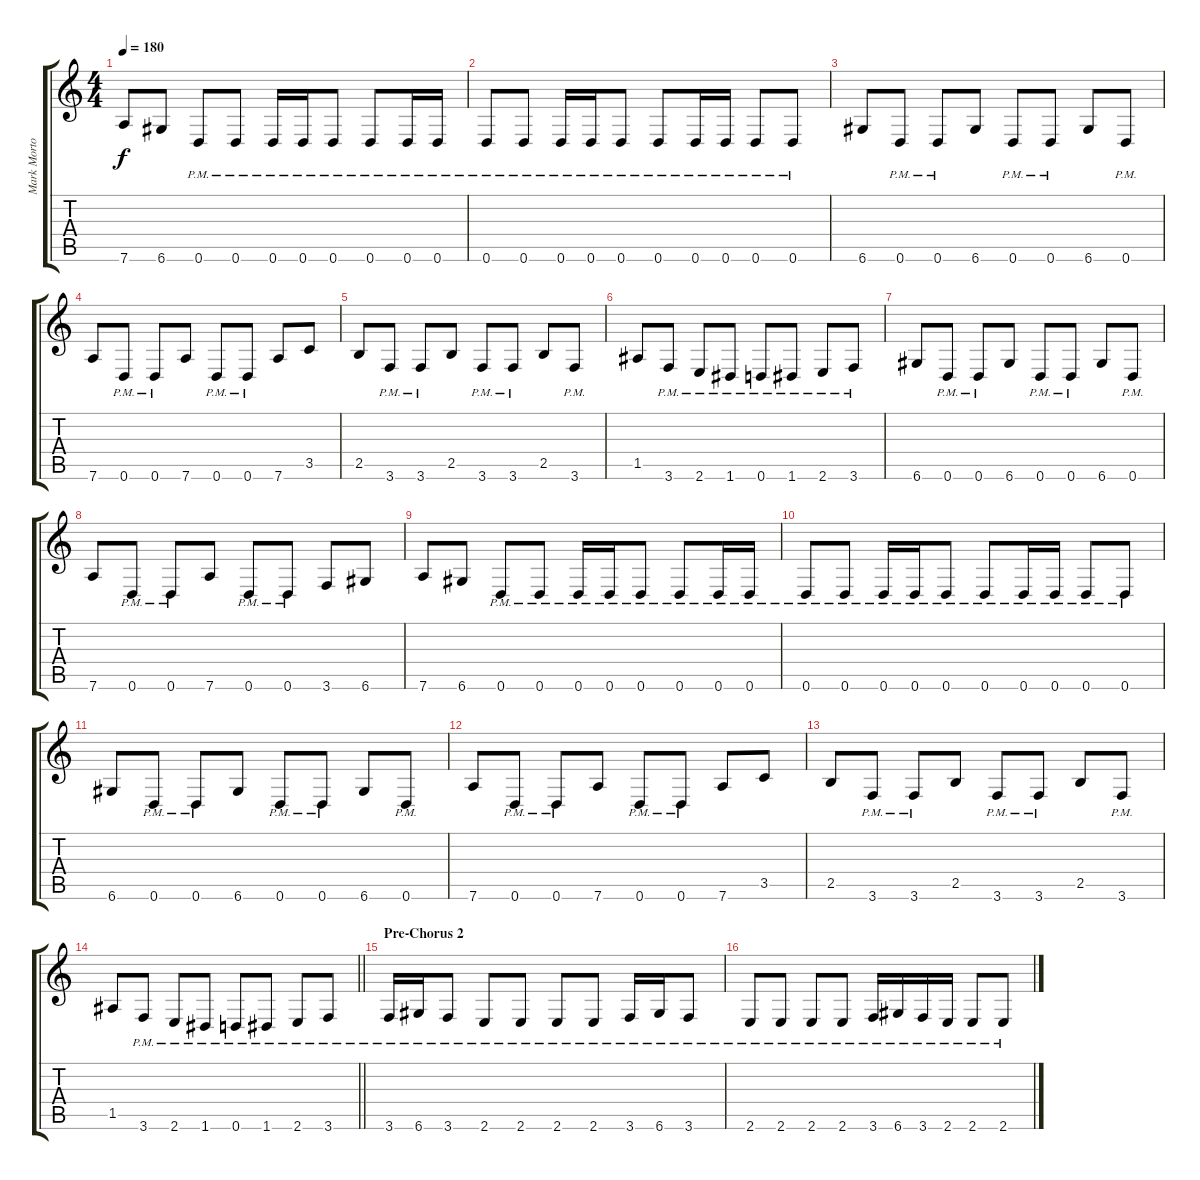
\track ("Mark Morton - Rhythm" "Mark Morto") {instrument distortionguitar}
\staff {score tabs}
\tuning (E4 B3 G3 D3 A2 D2) {hide}
\ts (4 4)
\tempo 180
\clef g2
\ks c
7.6.8{dy f} 6.6.8 0.6{pm}.8 0.6{pm}.8 0.6{pm}.16 0.6{pm}.16 0.6{pm}.8 0.6{pm}.8 0.6{pm}.16 0.6{pm}.16 |
0.6{pm}.8 0.6{pm}.8 0.6{pm}.16 0.6{pm}.16 0.6{pm}.8 0.6{pm}.8 0.6{pm}.16 0.6{pm}.16 0.6{pm}.8 0.6{pm}.8 |
6.6.8 0.6{pm}.8 0.6{pm}.8 6.6.8 0.6{pm}.8 0.6{pm}.8 6.6.8 0.6{pm}.8 |
7.6.8 0.6{pm}.8 0.6{pm}.8 7.6.8 0.6{pm}.8 0.6{pm}.8 7.6.8 3.5.8 |
2.5.8 3.6{pm}.8 3.6{pm}.8 2.5.8 3.6{pm}.8 3.6{pm}.8 2.5.8 3.6{pm}.8 |
1.5.8 3.6{pm}.8 2.6{pm}.8 1.6{pm}.8 0.6{pm}.8 1.6{pm}.8 2.6{pm}.8 3.6{pm}.8 |
6.6.8 0.6{pm}.8 0.6{pm}.8 6.6.8 0.6{pm}.8 0.6{pm}.8 6.6.8 0.6{pm}.8 |
7.6.8 0.6{pm}.8 0.6{pm}.8 7.6.8 0.6{pm}.8 0.6{pm}.8 3.6.8 6.6.8 |
7.6.8 6.6.8 0.6{pm}.8 0.6{pm}.8 0.6{pm}.16 0.6{pm}.16 0.6{pm}.8 0.6{pm}.8 0.6{pm}.16 0.6{pm}.16 |
0.6{pm}.8 0.6{pm}.8 0.6{pm}.16 0.6{pm}.16 0.6{pm}.8 0.6{pm}.8 0.6{pm}.16 0.6{pm}.16 0.6{pm}.8 0.6{pm}.8 |
6.6.8 0.6{pm}.8 0.6{pm}.8 6.6.8 0.6{pm}.8 0.6{pm}.8 6.6.8 0.6{pm}.8 |
7.6.8 0.6{pm}.8 0.6{pm}.8 7.6.8 0.6{pm}.8 0.6{pm}.8 7.6.8 3.5.8 |
2.5.8 3.6{pm}.8 3.6{pm}.8 2.5.8 3.6{pm}.8 3.6{pm}.8 2.5.8 3.6{pm}.8 |
\barLineRight lightlight
1.5.8 3.6{pm}.8 2.6{pm}.8 1.6{pm}.8 0.6{pm}.8 1.6{pm}.8 2.6{pm}.8 3.6{pm}.8 |
\section ("" "Pre-Chorus 2")
3.6{pm}.16 6.6{pm}.16 3.6{pm}.8 2.6{pm}.8 2.6{pm}.8 2.6{pm}.8 2.6{pm}.8 3.6{pm}.16 6.6{pm}.16 3.6{pm}.8 |
2.6{pm}.8 2.6{pm}.8 2.6{pm}.8 2.6{pm}.8 3.6{pm}.16 6.6{pm}.16 3.6{pm}.16 2.6{pm}.16 2.6{pm}.8 2.6{pm}.8
